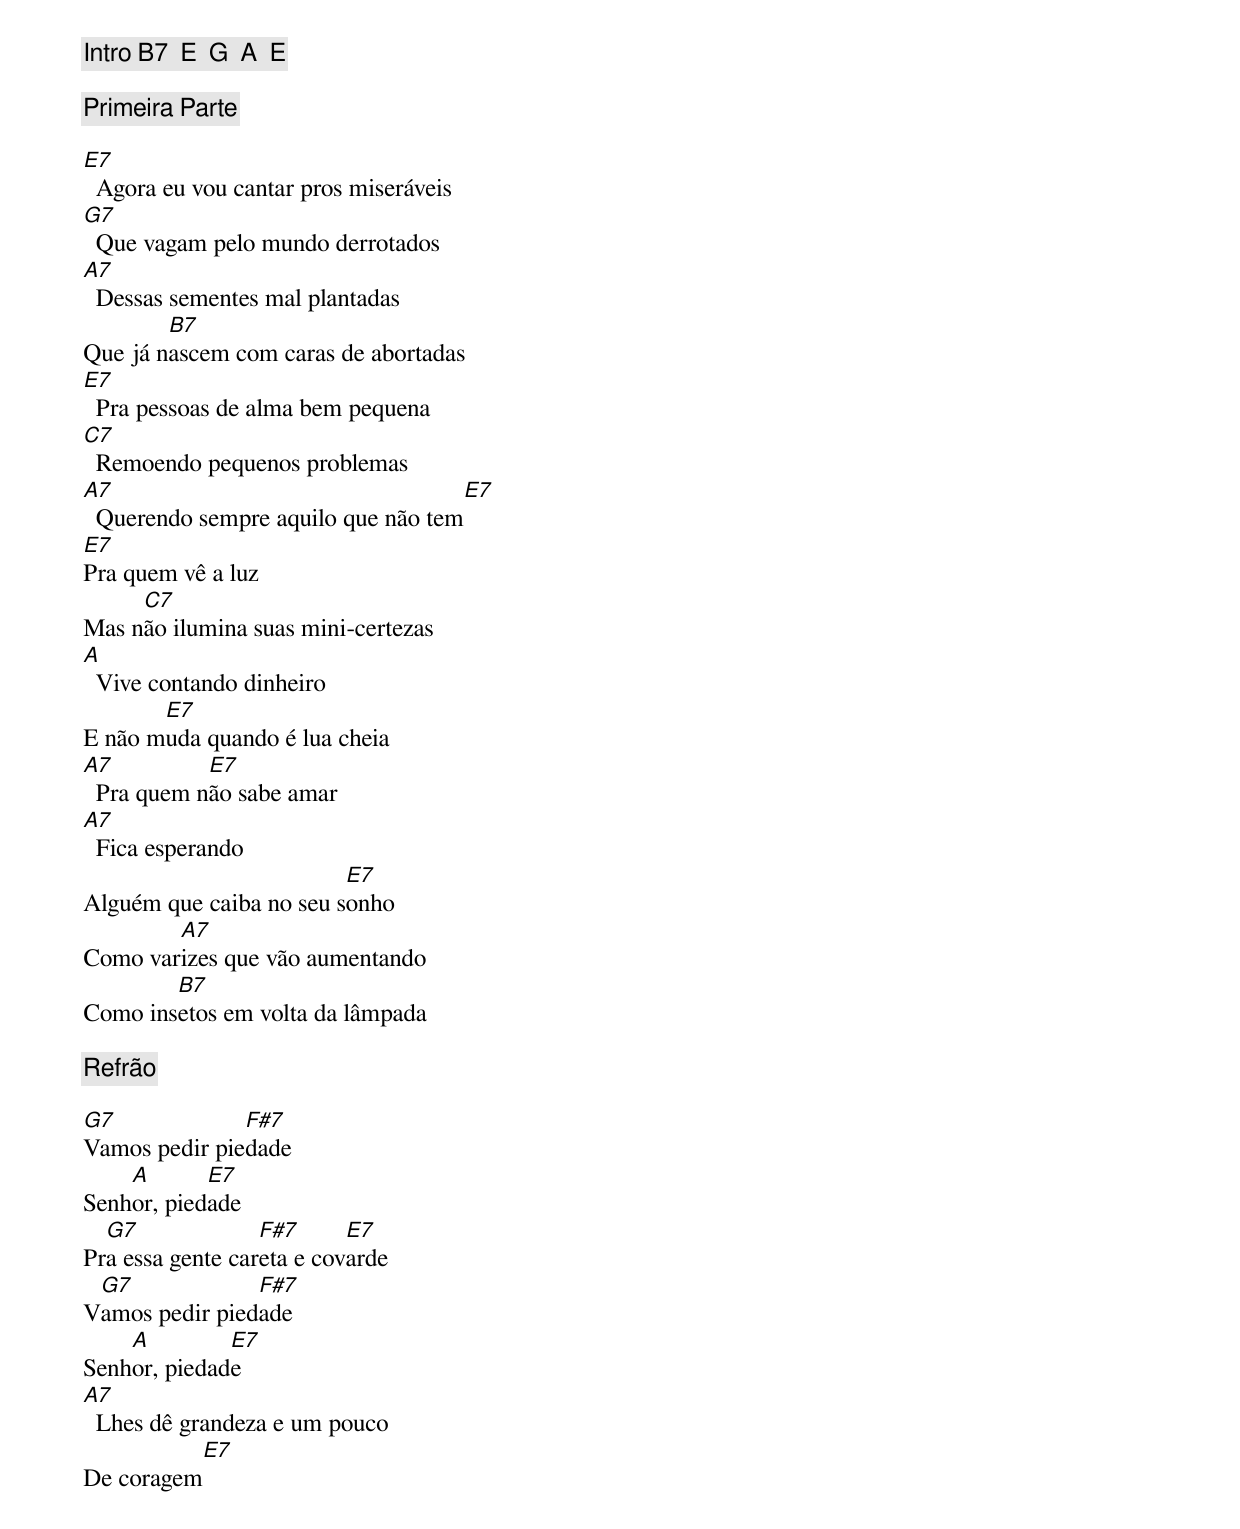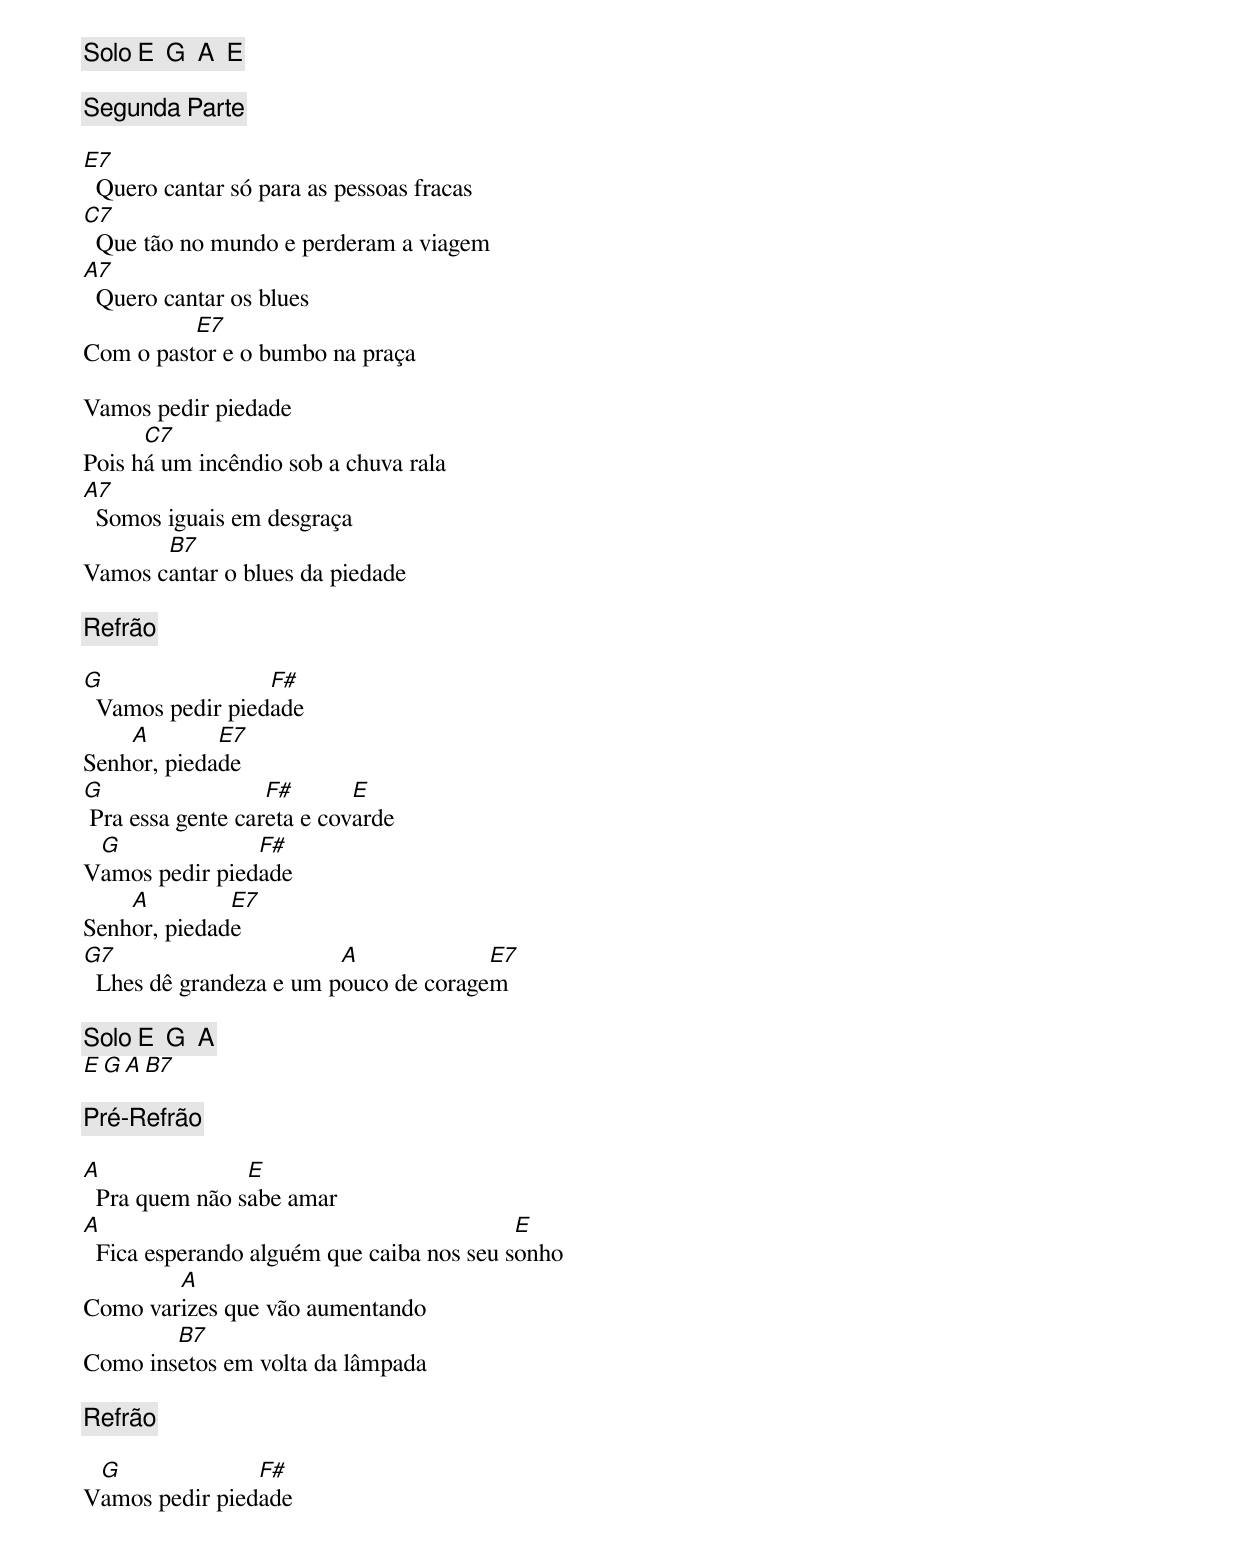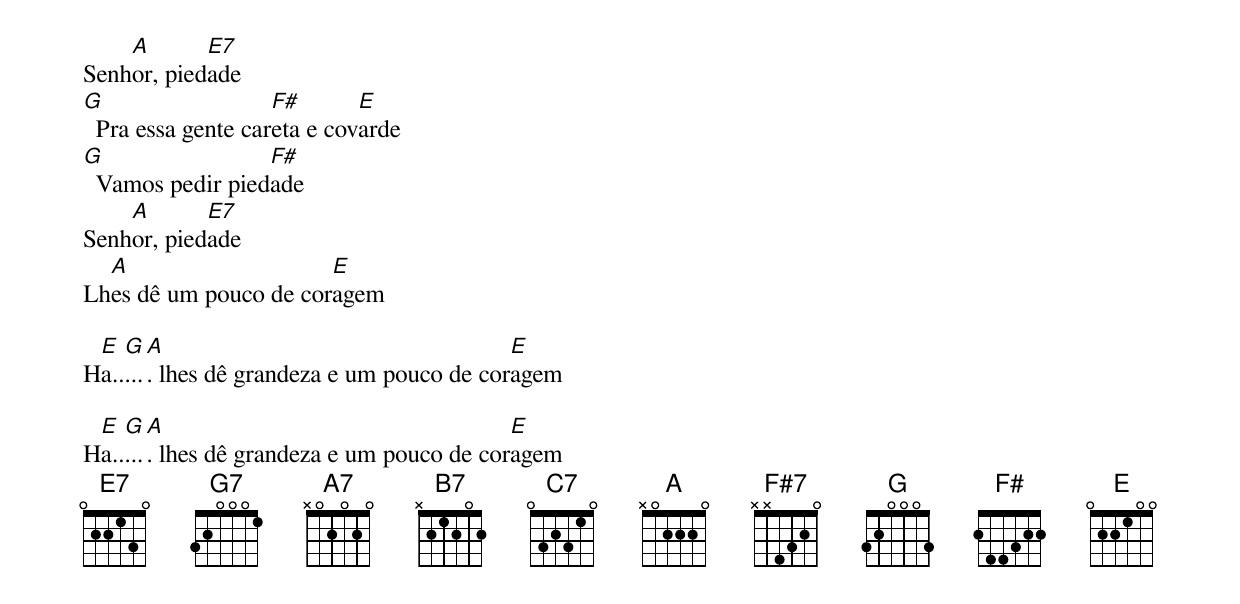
[Intro] B7  E  G  A  E

[Primeira Parte]

E7
  Agora eu vou cantar pros miseráveis
G7
  Que vagam pelo mundo derrotados
A7
  Dessas sementes mal plantadas
        B7
Que já nascem com caras de abortadas
E7
  Pra pessoas de alma bem pequena
C7
  Remoendo pequenos problemas
A7                                   E7
  Querendo sempre aquilo que não tem
E7
Pra quem vê a luz
     C7
Mas não ilumina suas mini-certezas
A
  Vive contando dinheiro
       E7
E não muda quando é lua cheia
A7          E7
  Pra quem não sabe amar
A7
  Fica esperando
                         E7
Alguém que caiba no seu sonho
        A7
Como varizes que vão aumentando
        B7
Como insetos em volta da lâmpada

[Refrão]

G7             F#7
Vamos pedir piedade
    A       E7
Senhor, piedade
  G7              F#7      E7
Pra essa gente careta e covarde
 G7             F#7
Vamos pedir piedade
    A         E7
Senhor, piedade
A7
  Lhes dê grandeza e um pouco
           E7
De coragem

[Solo] E  G  A  E

[Segunda Parte]

E7
  Quero cantar só para as pessoas fracas
C7
  Que tão no mundo e perderam a viagem
A7
  Quero cantar os blues
          E7
Com o pastor e o bumbo na praça

Vamos pedir piedade
      C7
Pois há um incêndio sob a chuva rala
A7
  Somos iguais em desgraça
       B7
Vamos cantar o blues da piedade

[Refrão]

G                 F#
  Vamos pedir piedade
    A        E7
Senhor, piedade
G                  F#       E
 Pra essa gente careta e covarde
 G              F#
Vamos pedir piedade
    A         E7
Senhor, piedade
G7                       A             E7
  Lhes dê grandeza e um pouco de coragem

[Solo] E  G  A
       E  G  A  B7

[Pré-Refrão]

A               E
  Pra quem não sabe amar
A                                          E
  Fica esperando alguém que caiba nos seu sonho
        A
Como varizes que vão aumentando
        B7
Como insetos em volta da lâmpada

[Refrão]

 G              F#
Vamos pedir piedade
    A       E7
Senhor, piedade
G                   F#       E
  Pra essa gente careta e covarde
G                 F#
  Vamos pedir piedade
    A       E7
Senhor, piedade
  A                    E
Lhes dê um pouco de coragem

 E  G  A                                   E
Ha...... lhes dê grandeza e um pouco de coragem

 E  G  A                                   E
Ha...... lhes dê grandeza e um pouco de coragem
